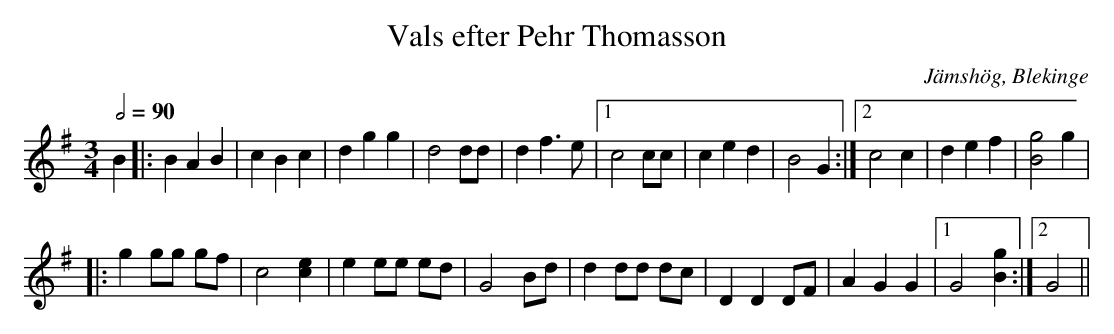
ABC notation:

X:1
T:Vals efter Pehr Thomasson
O:Jämshög, Blekinge
M:3/4
L:1/4
K:Gmaj
Q:1/2=90
B |: BAB | cBc | dgg | d2 d/d/ | df3/2 e/ |[1 c2 c/c/ | ced | B2 G :|[2 c2 c | def | [gB]2 g |
  |: g g/g/ g/f/ | c2 [ec] | e e/e/ e/d/ | G2 B/d/ | d d/d/ d/c/ | D D D/F/ | AGG |[1 G2 [gB] :|[2 G2 ||
